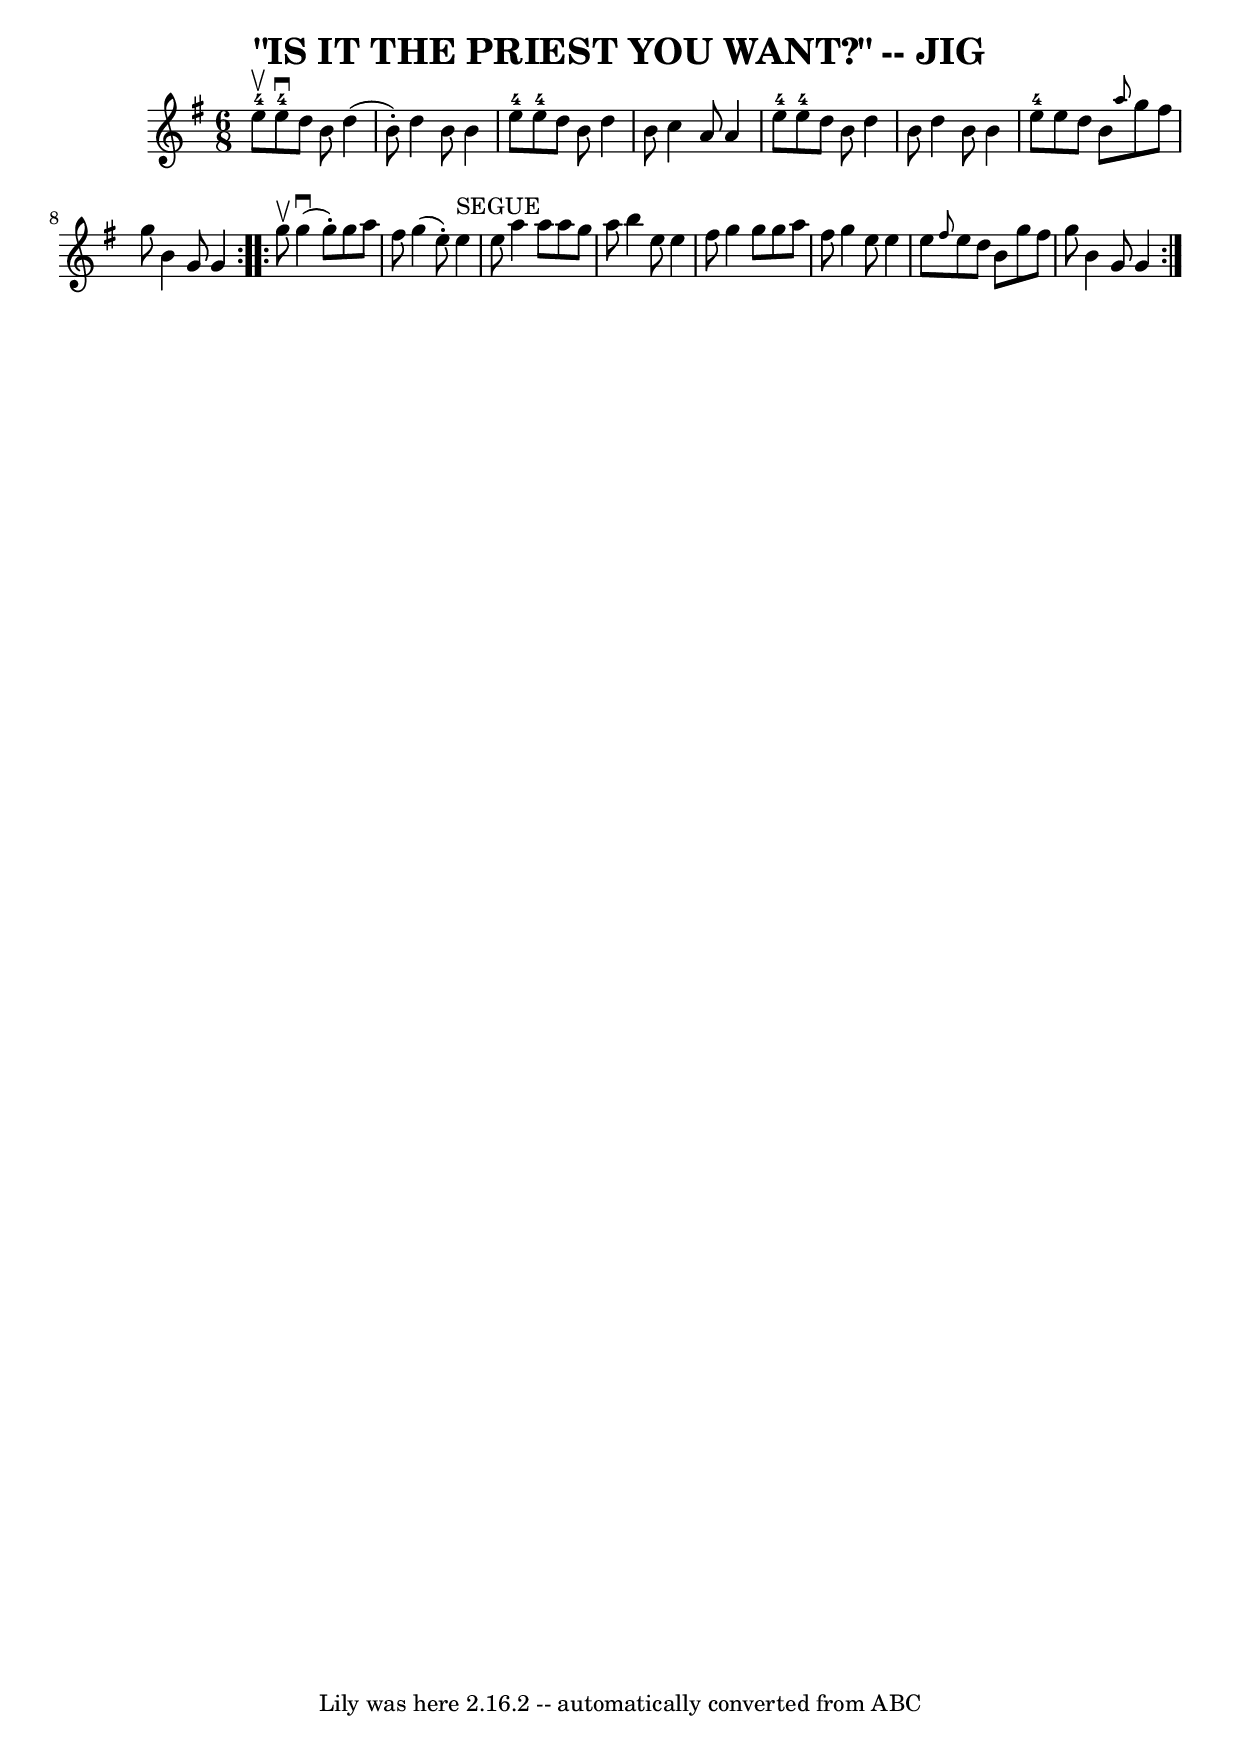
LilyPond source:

\version "2.7.40"
\include "Mammoth.ily"
\header {
	book = "Ryan's Mammoth Collection of Fiddle Tunes"
	crossRefNumber = "1"
	footnotes = ""
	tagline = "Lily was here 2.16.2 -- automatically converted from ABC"
	title = "\"IS IT THE PRIEST YOU WANT?\" -- JIG"
}
voicedefault =  {
\set Score.defaultBarType = "empty"

\repeat volta 2 {
\time 6/8 \key g \major e''8-4^\upbow       |
 e''8 
-4^\downbow d''8 b'8 d''4 (b'8 -.)   |
 d''4 b'8    
b'4 e''8-4   |
 e''8-4 d''8 b'8 d''4 b'8    
|
 c''4 a'8 a'4 e''8-4       |
 e''8-4 d''8  
 b'8 d''4 b'8    |
 d''4 b'8 b'4 e''8-4   |
   
e''8 d''8 b'8  \grace { a''8  } g''8 fis''8 g''8    |
   
b'4 g'8 g'4    }     \repeat volta 2 { g''8^\upbow       |
     
g''4 (^\downbow g''8 -.) g''8 a''8 fis''8    |
 g''4 (
e''8 -.) e''4^"SEGUE" e''8    |
 a''4 a''8 a''8 g''8  
 a''8    |
 b''4 e''8 e''4 fis''8        |
 g''4    
g''8 g''8 a''8 fis''8    |
 g''4 e''8 e''4 e''8    
|
 \grace { fis''8  } e''8 d''8 b'8 g''8 fis''8 g''8  
  |
 b'4 g'8 g'4    }   
}

\score{
    <<

	\context Staff="default"
	{
	    \voicedefault 
	}

    >>
	\layout {
	}
	\midi {}
}
